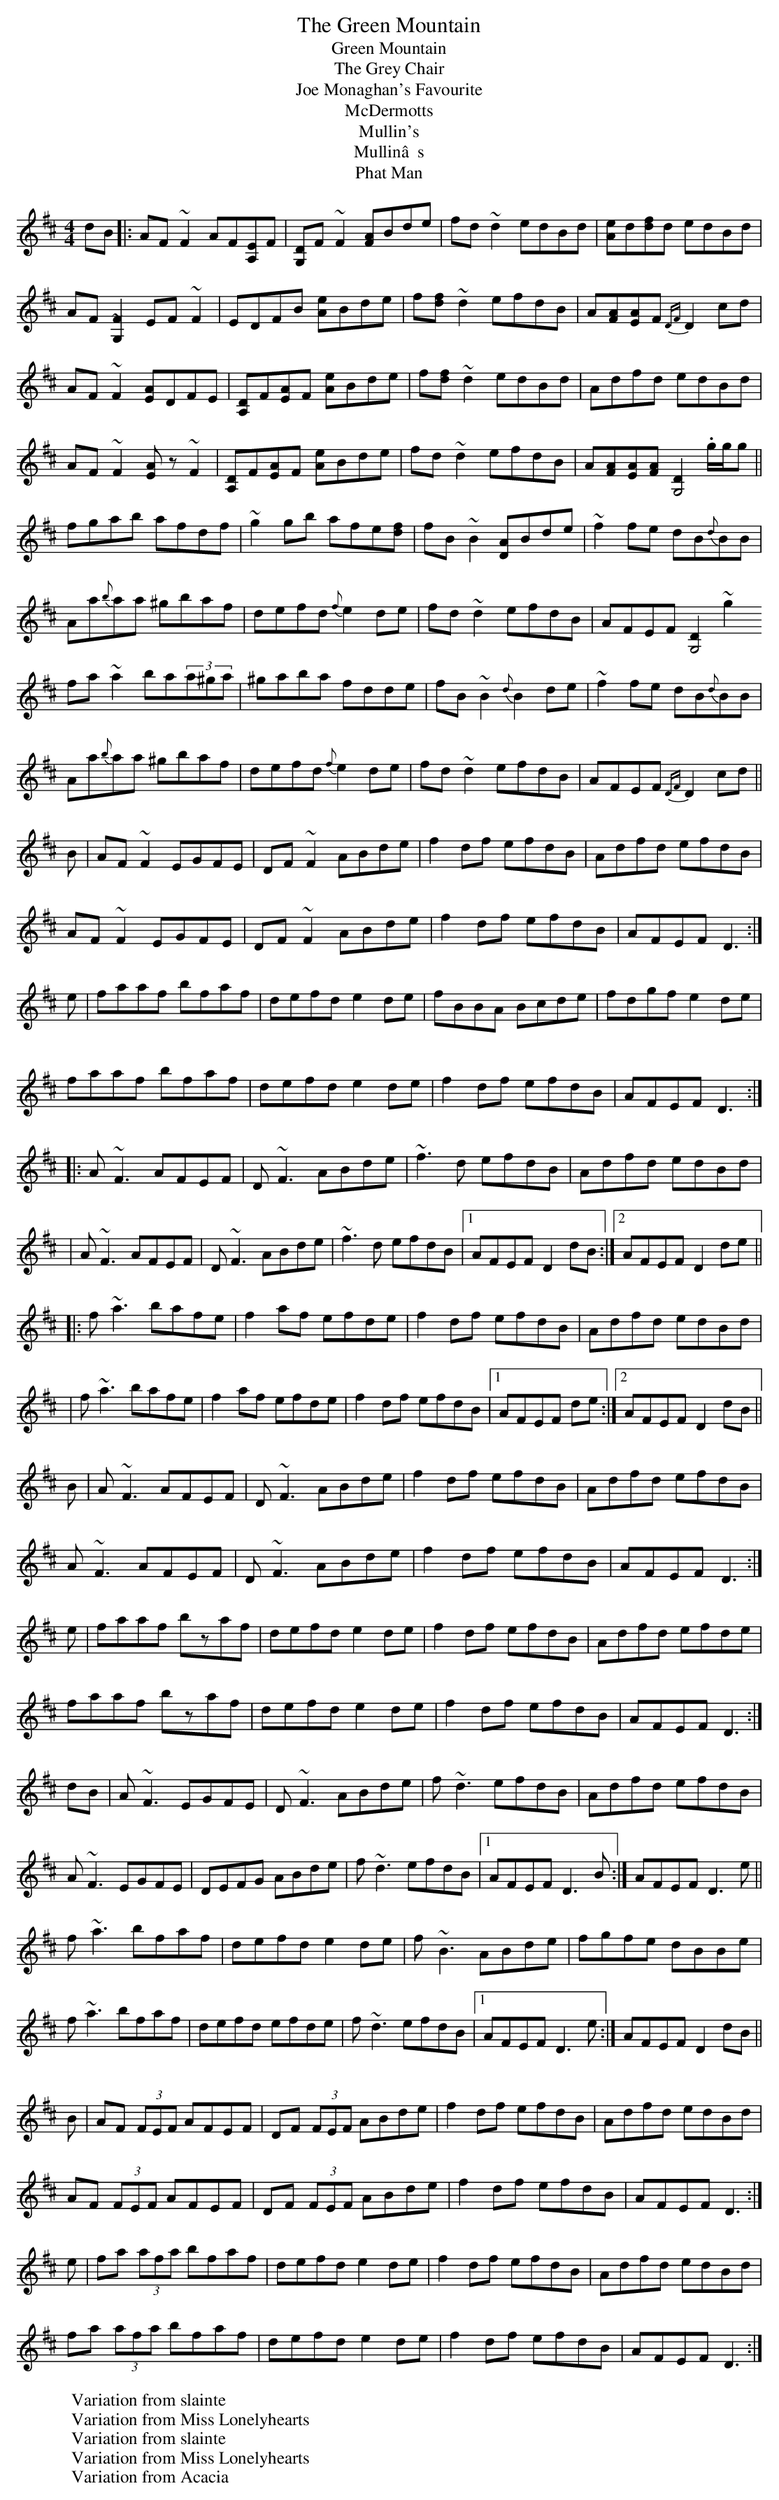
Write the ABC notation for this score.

X:1
T:Green Mountain, The
T:Green Mountain
T:Grey Chair, The
T:Joe Monaghan's Favourite
T:McDermotts
T:Mullin's
T:Mullinâs
T:Phat Man
M:4/4
L:1/8
K:Dmaj
dB|:AF~F2 AF[EA,2]F|[DG,2]F~F2 [AF]Bde|fd~d2 edBd|[eA]d[fd]d edBd|
AF[~F2G,2] EF~F2|EDFB [eA]Bde|f[fd]~d2 efdB|A[AF][AE]F {DF}D2cd|
AF~F2 [AE]DFE|[DA,2]F[AE]F [eA]Bde|f[fd]~d2 edBd|Adfd edBd|
AF~F2 [.EA]z~F2|[DA,2]F[AE]F [eA]Bde|fd~d2 efdB|A[AF][AE][AF] [D2G,4] .g/g/g||
fgab afdf|~g2gb afe[fd]|fB~B2 [AD2]Bde|~f2fe dB{d}BB|
Aa{b}aa ^gbaf|defd {f}e2de|fd~d2 efdB|AFEF [D2G,4]~g2
fa~a2 ba(3a^ga|^gaba fdde|fB~B2 {d}B2de|~f2fe dB{d}BB|
Aa{b}aa ^gbaf|defd {f}e2de|fd~d2 efdB|AFEF {DF}D2cd||
W:Variation from slainte
K: D
B|AF~F2 EGFE|DF~F2 ABde|f2df efdB|Adfd efdB|
AF~F2 EGFE|DF~F2 ABde|f2df efdB|AFEF D3:|
e|faaf bfaf|defd e2de|fBBA Bcde|fdgf e2de|
faaf bfaf|defd e2de|f2df efdB|AFEF D3:|
W:Variation from Miss Lonelyhearts
K:D
|:A~F3 AFEF|D~F3 ABde|~f3d efdB|Adfd edBd|
|A~F3 AFEF|D~F3 ABde|~f3d efdB|1 AFEF D2 dB:|2 AFEF D2 de||
|:f~a3 bafe|f2 af efde|f2 df efdB|Adfd edBd|
|f~a3 bafe|f2 af efde|f2 df efdB|1 AFEF 2 de:|2 AFEF D2 dB||
W:Variation from slainte
K:D
B|A~F3 AFEF|D~F3 ABde|f2df efdB|Adfd efdB|
A~F3 AFEF|D~F3 ABde|f2df efdB|AFEF D3:|
e|faaf bzaf|defd e2de|f2df efdB|Adfd efde|
faaf bzaf|defd e2de|f2df efdB|AFEF D3:|
W:Variation from Miss Lonelyhearts
K: D
dB|A~F3 EGFE|D~F3 ABde|f~d3 efdB|Adfd efdB|
A~F3 EGFE|DEFG ABde|f~d3 efdB|1 AFEF D3 B:|AFEF D3 e||
f~a3 bfaf|defd e2 de|f~B3 ABde|fgfe dBBe|
f~a3 bfaf|defd efde|f~d3 efdB|1 AFEF D3 e:|AFEF D2 dB||
W:Variation from Acacia
K: D
B|AF (3FEF AFEF|DF (3FEF ABde|f2df efdB|Adfd edBd|
AF (3FEF AFEF|DF (3FEF ABde|f2df efdB|AFEF D3 :|
e|fa (3afa bfaf|defd e2 de|f2 df efdB|Adfd edBd|
fa (3afa bfaf|defd e2 de|f2 df efdB|AFEF D3 :|
